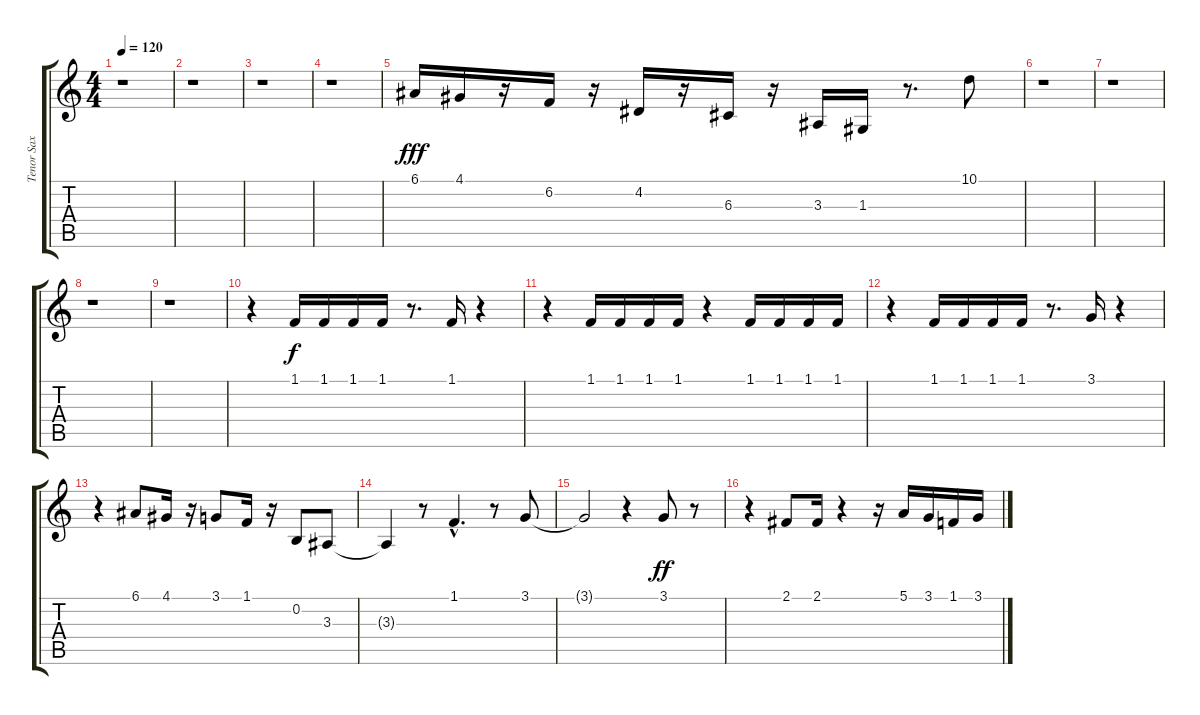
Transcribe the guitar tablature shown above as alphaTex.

\track ("Tenor Sax" "Tenor Sax") {instrument tenorsax}
\staff {score tabs}
\tuning (E4 B3 G3 D3 A2 E2) {hide}
\ts (4 4)
\tempo 120
\clef g2
\ks c
r.1{dy f} |
r.1 |
r.1 |
r.1 |
6.1.16{dy fff} 4.1.16 r.16 6.2.16 r.16 4.2.16 r.16 6.3.16 r.16 3.3.16 1.3.16 r.8{d} 10.1.8 |
r.1 |
r.1 |
r.1 |
r.1 |
r.4 1.1.16{dy f} 1.1.16 1.1.16 1.1.16 r.8{d} 1.1.16 r.4 |
r.4 1.1.16 1.1.16 1.1.16 1.1.16 r.4 1.1.16 1.1.16 1.1.16 1.1.16 |
r.4 1.1.16 1.1.16 1.1.16 1.1.16 r.8{d} 3.1.16 r.4 |
r.4 6.1.8 4.1.16 r.16 3.1.8 1.1.16 r.16 0.2.8 3.3.8 |
3.3{t}.4 r.8 1.1{hac}.4{d} r.8 3.1.8 |
3.1{t}.2 r.4 3.1.8{dy ff} r.8 |
r.4 2.1.8 2.1.16 r.4 r.16 5.1.16 3.1.16 1.1.16 3.1.16
